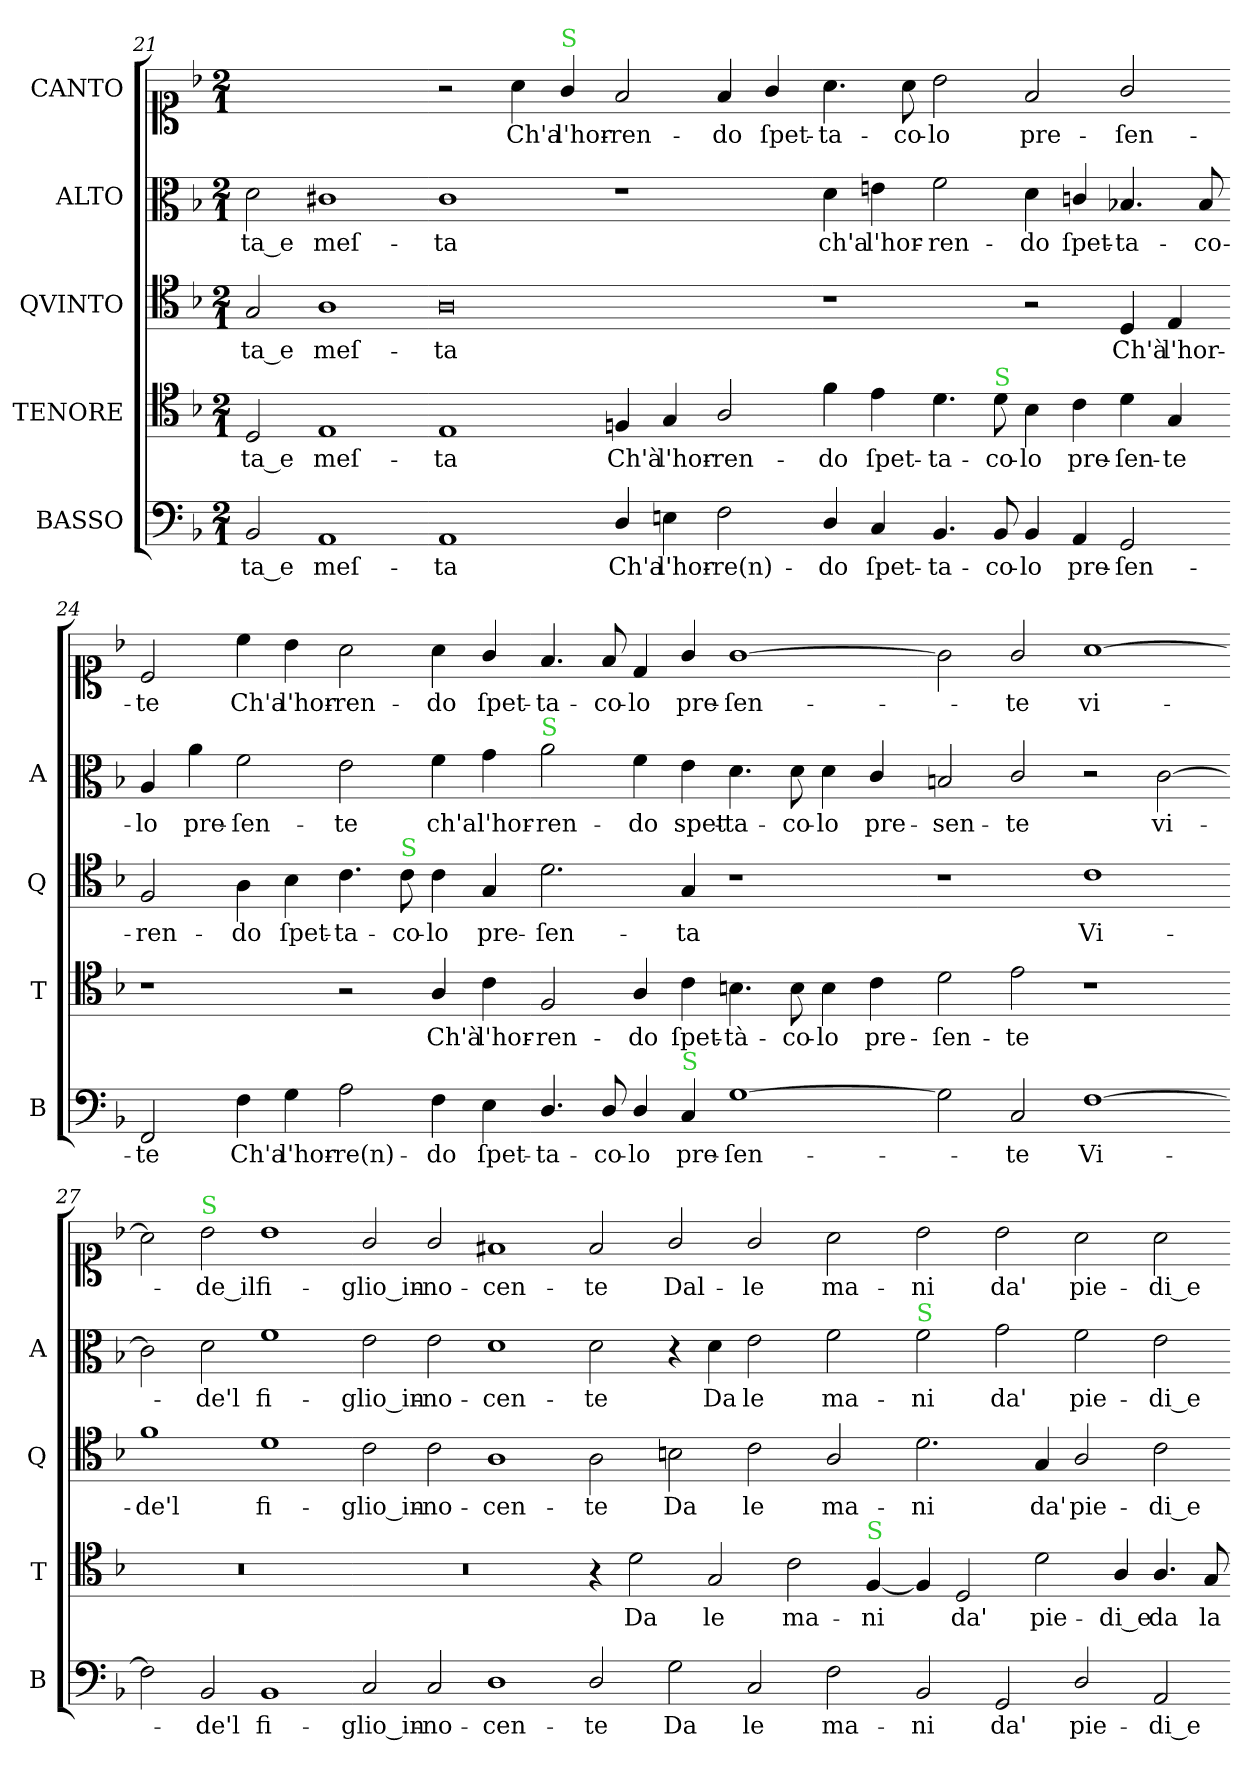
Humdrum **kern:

**kern	**text	**kern	**text	**kern	**text	**kern	**text	**kern	**text
*part5	*part5	*part4	*part4	*part3	*part3	*part2	*part2	*part1	*part1
*staff5	*staff5	*staff4	*staff4	*staff3	*staff3	*staff2	*staff2	*staff1	*staff1
*I"BASSO	*	*I"TENORE	*	*I"QVINTO	*	*I"ALTO	*	*I"CANTO	*
*I'B	*	*I'T	*	*I'Q	*	*I'A	*	*	*
*clefF4	*	*clefC4	*	*clefC4	*	*clefC3	*	*clefC1	*
*k[b-]	*	*k[b-]	*	*k[b-]	*	*k[b-]	*	*k[b-]	*
*F:	*	*F:	*	*F:	*	*F:	*	*F:	*
*M2/1	*	*M2/1	*	*M2/1	*	*M2/1	*	*M2/1	*
=21	=21	=21	=21	=21	=21	=21	=21	=21	=21
2BB-/	-ta_e	2D/	-ta_e	2G/	-ta_e	2d\	-ta_e	1.ryy	.
1AA	meſ-	1E	meſ-	1A	meſ-	1c#X	meſ-	.	.
=22-	=22-	=22-	=22-	=22-	=22-	=22-	=22-	=22-	=22-
1AA	-ta	1E	-ta	0A	-ta	1c#	-ta	2r	.
.	.	.	.	.	.	.	.	4a\	Ch'a
!	!	!	!	!	!	!	!	!LO:TX:a:color=limegreen:t=S	!
.	.	.	.	.	.	.	.	4g/	l'hor-
4D/	Ch'a	4Fn/	Ch'à	.	.	1r	.	2f/	-ren-
4En\	l'hor-	4G/	l'hor-	.	.	.	.	.	.
2F\	-re(n)-	2A/	-ren-	.	.	.	.	4f/	-do
.	.	.	.	.	.	.	.	4g/	ſpet-
=23-	=23-	=23-	=23-	=23-	=23-	=23-	=23-	=23-	=23-
4D/	-do	4f\	-do	1r	.	4d\	ch'a	4.a\	-ta-
4C/	ſpet-	4e\	ſpet-	.	.	4en\	l'hor-	.	.
.	.	.	.	.	.	.	.	8a\	-co-
4.BB-/	-ta-	4.d\	-ta-	.	.	2f\	-ren-	2b-\	-lo
!	!	!LO:TX:a:color=limegreen:t=S	!	!	!	!	!	!	!
8BB-/	-co-	8d\	-co-	.	.	.	.	.	.
4BB-/	-lo	4B-\	-lo	2r	.	4d\	-do	2f/	pre-
4AA/	pre-	4c\	pre-	.	.	4cn/	ſpet-	.	.
2GG/	-ſen-	4d\	-ſen-	4D/	Ch'à	4.B-X/	-ta-	2g/	-ſen-
.	.	4G/	-te	4E/	l'hor-	.	.	.	.
.	.	.	.	.	.	8B-/	-co-	.	.
=24-	=24-	=24-	=24-	=24-	=24-	=24-	=24-	=24-	=24-
2FF/	-te	1r	.	2F/	-ren-	4A/	-lo	2c/	-te
.	.	.	.	.	.	4a\	pre-	.	.
4F\	Ch'a	.	.	4A\	-do	2f\	-ſen-	4cc\	Ch'a
4G\	l'hor-	.	.	4B-\	ſpet-	.	.	4b-\	l'hor-
2A\	-re(n)-	2r	.	4.c\	-ta-	2e\	-te	2a\	-ren-
!	!	!	!	!LO:TX:a:color=limegreen:t=S	!	!	!	!	!
.	.	.	.	8c\	-co-	.	.	.	.
!	!	!	!	!	!	!	!LO:LY:i	!	!
4F\	-do	4A/	Ch'à	4c\	-lo	4f\	ch'a	4a\	-do
!	!	!	!	!	!	!	!LO:LY:i	!	!
4E\	ſpet-	4c\	l'hor-	4G/	pre-	4g\	l'hor-	4g/	ſpet-
=25-	=25-	=25-	=25-	=25-	=25-	=25-	=25-	=25-	=25-
!	!	!	!	!	!	!LO:TX:a:color=limegreen:t=S	!	!	!
!	!	!	!	!	!	!	!LO:LY:i	!	!
4.D/	-ta-	2F/	-ren-	2.d\	-ſen-	2a\	-ren-	4.f/	-ta-
8D/	-co-	.	.	.	.	.	.	8f/	-co-
!	!	!	!	!	!	!	!LO:LY:i	!	!
4D/	-lo	4A/	-do	.	.	4f\	-do	4d/	-lo
!LO:TX:a:color=limegreen:t=S	!	!	!	!	!	!	!	!	!
!	!	!	!	!	!	!	!LO:LY:i	!	!
4C/	pre-	4c\	ſpet-	4G/	-ta	4e\	spet-	4g/	pre-
!	!	!	!	!	!	!	!LO:LY:i	!	!
[1G	-ſen-	4.Bn\	-tà-	1r	.	4.d\	-ta-	[1g	-ſen-
!	!	!	!	!	!	!	!LO:LY:i	!	!
.	.	8B\	-co-	.	.	8d\	-co-	.	.
!	!	!	!	!	!	!	!LO:LY:i	!	!
.	.	4B\	-lo	.	.	4d\	-lo	.	.
!	!	!	!	!	!	!	!LO:LY:i	!	!
.	.	4c\	pre-	.	.	4c/	pre-	.	.
=26-	=26-	=26-	=26-	=26-	=26-	=26-	=26-	=26-	=26-
!	!	!	!	!	!	!	!LO:LY:i	!	!
2G]	.	2d\	-ſen-	1r	.	2Bn/	-sen-	2g]	.
!	!	!	!	!	!	!	!LO:LY:i	!	!
2C/	-te	2e\	-te	.	.	2c/	-te	2g/	-te
[1F	Vi-	1r	.	1c	Vi-	2r	.	[1a	vi-
.	.	.	.	.	.	[2c\	vi-	.	.
=27-	=27-	=27-	=27-	=27-	=27-	=27-	=27-	=27-	=27-
2F]	.	0r	.	1f	-de'l	2c\]	.	2a]	.
!	!	!	!	!	!	!	!	!LO:TX:a:color=limegreen:t=S	!
2BB-/	-de'l	.	.	.	.	2d\	-de'l	2b-\	-de_il
1BB-	fi-	.	.	1d	fi-	1f	fi-	1b-	fi-
=28-	=28-	=28-	=28-	=28-	=28-	=28-	=28-	=28-	=28-
2C/	-glio_in-	0r	.	2c\	-glio_in-	2e\	-glio_in-	2g/	-glio_in-
2C/	-no-	.	.	2c\	-no-	2e\	-no-	2g/	-no-
1D	-cen-	.	.	1A	-cen-	1d	-cen-	1f#X	-cen-
=29-	=29-	=29-	=29-	=29-	=29-	=29-	=29-	=29-	=29-
2D/	-te	4r	.	2A\	-te	2d\	-te	2f#/	-te
.	.	2d\	Da	.	.	.	.	.	.
2G\	Da	.	.	2Bn\	Da	4r	.	2g/	Dal-
.	.	2G/	le	.	.	4d\	Da	.	.
2C/	le	.	.	2c\	le	2e\	le	2g/	-le
.	.	2c\	ma-	.	.	.	.	.	.
2F\	ma-	.	.	2A/	ma-	2f\	ma-	2a\	ma-
!	!	!LO:TX:a:color=limegreen:t=S	!	!	!	!	!	!	!
.	.	[4F/	-ni	.	.	.	.	.	.
=30-	=30-	=30-	=30-	=30-	=30-	=30-	=30-	=30-	=30-
!	!	!	!	!	!	!LO:TX:a:color=limegreen:t=S	!	!	!
2BB-/	-ni	4F/]	.	2.d\	-ni	2f\	-ni	2b-\	-ni
.	.	2D/	da'	.	.	.	.	.	.
2GG/	da'	.	.	.	.	2g\	da'	2b-\	da'
.	.	2d\	pie-	4G/	da'	.	.	.	.
2D/	pie-	.	.	2A/	pie-	2f\	pie-	2a\	pie-
.	.	4A/	-di_e	.	.	.	.	.	.
2AA/	-di_e	4.A/	da	2c\	-di_e	2e\	-di_e	2a\	-di_e
.	.	8G/	la	.	.	.	.	.	.
=-	=-	=-	=-	=-	=-	=-	=-	=-	=-
*-	*-	*-	*-	*-	*-	*-	*-	*-	*-
